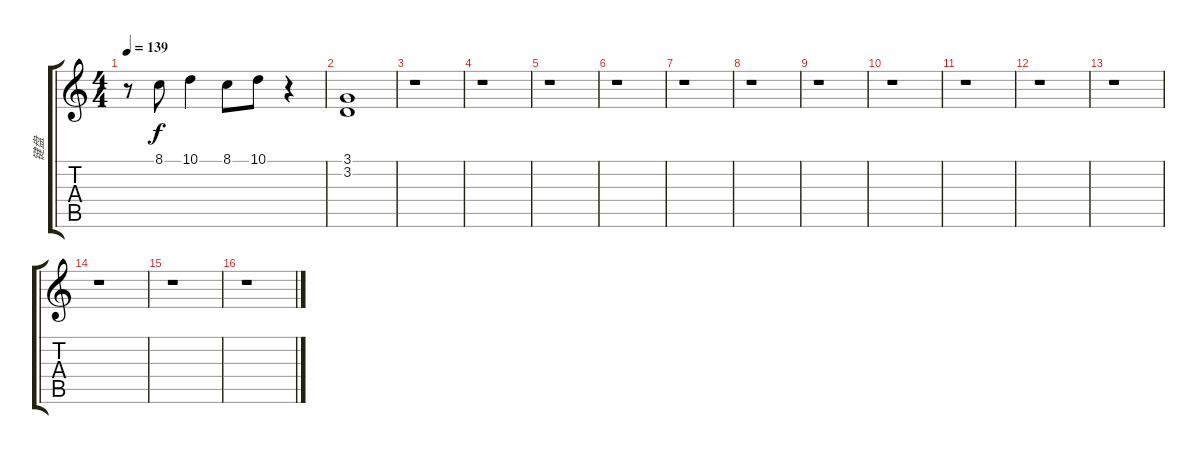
\track ("键盘" "键盘") {instrument synthstrings1}
\staff {score tabs}
\tuning (E4 B3 G3 D3 A2 E2) {hide}
\ts (4 4)
\tempo 139
\clef g2
\ks c
r.8{dy f} 8.1.8 10.1.4 8.1.8 10.1.8 r.4 |
(3.1 3.2).1 |
r.1 |
r.1 |
r.1 |
r.1 |
r.1 |
r.1 |
r.1 |
r.1 |
r.1 |
r.1 |
r.1 |
r.1 |
r.1 |
r.1
